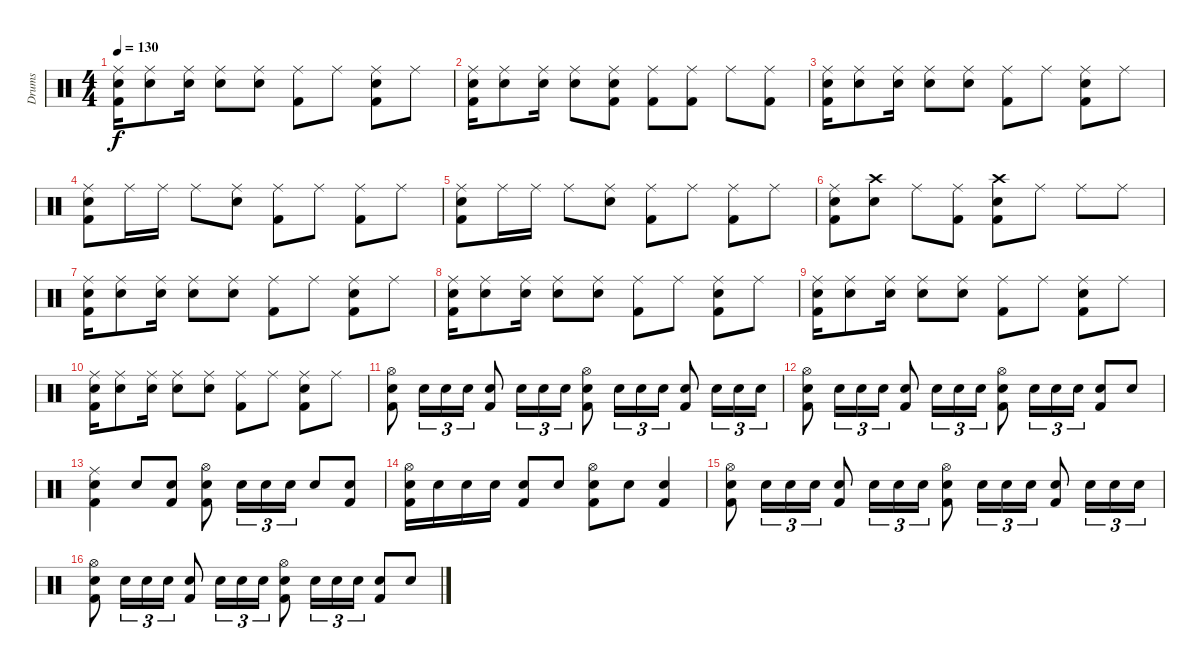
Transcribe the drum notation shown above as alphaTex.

\track ("Drums" "Drums") {instrument percussion}
\staff {score}
\articulation defaults
\ts (4 4)
\tempo 130
\clef neutral
\ks c
("Ride (middle)" "Snare (hit) 2" "Kick (hit) 2").16{dy f} ("Ride (middle)" "Snare (hit) 2").8 ("Ride (middle)" "Snare (hit) 2").16 ("Ride (middle)" "Snare (hit) 2").8 ("Ride (middle)" "Snare (hit) 2").8 ("Ride (middle)" "Kick (hit) 2").8 "Ride (middle)".8 ("Ride (middle)" "Snare (hit) 2" "Kick (hit) 2").8 "Ride (middle)".8 |
("Ride (middle)" "Snare (hit) 2" "Kick (hit) 2").16 ("Ride (middle)" "Snare (hit) 2").8 ("Ride (middle)" "Snare (hit) 2").16 ("Ride (middle)" "Snare (hit) 2").8 ("Ride (middle)" "Snare (hit) 2" "Kick (hit) 2").8 ("Ride (middle)" "Kick (hit) 2").8 ("Ride (middle)" "Kick (hit) 2").8 "Ride (middle)".8 ("Ride (middle)" "Kick (hit) 2").8 |
("Ride (middle)" "Snare (hit) 2" "Kick (hit) 2").16 ("Ride (middle)" "Snare (hit) 2").8 ("Ride (middle)" "Snare (hit) 2").16 ("Ride (middle)" "Snare (hit) 2").8 ("Ride (middle)" "Snare (hit) 2").8 ("Ride (middle)" "Kick (hit) 2").8 "Ride (middle)".8 ("Ride (middle)" "Snare (hit) 2" "Kick (hit) 2").8 "Ride (middle)".8 |
("Ride (middle)" "Snare (hit) 2" "Kick (hit) 2").8 "Ride (middle)".16 "Ride (middle)".16 "Ride (middle)".8 ("Ride (middle)" "Snare (hit) 2").8 ("Ride (middle)" "Kick (hit) 2").8 "Ride (middle)".8 ("Ride (middle)" "Kick (hit) 2").8 "Ride (middle)".8 |
("Ride (middle)" "Snare (hit) 2" "Kick (hit) 2").8 "Ride (middle)".16 "Ride (middle)".16 "Ride (middle)".8 ("Ride (middle)" "Snare (hit) 2").8 ("Ride (middle)" "Kick (hit) 2").8 "Ride (middle)".8 ("Ride (middle)" "Kick (hit) 2").8 "Ride (middle)".8 |
("Ride (middle)" "Snare (hit) 2" "Kick (hit) 2").8 ("Crash high (hit)" "Snare (hit) 2").8 "Ride (middle)".8 ("Ride (middle)" "Kick (hit) 2").8 ("Crash high (hit)" "Snare (hit) 2" "Kick (hit) 2").8 "Ride (middle)".8 "Ride (middle)".8 "Ride (middle)".8 |
("Ride (middle)" "Snare (hit) 2" "Kick (hit) 2").16 ("Ride (middle)" "Snare (hit) 2").8 ("Ride (middle)" "Snare (hit) 2").16 ("Ride (middle)" "Snare (hit) 2").8 ("Ride (middle)" "Snare (hit) 2").8 ("Ride (middle)" "Kick (hit) 2").8 "Ride (middle)".8 ("Ride (middle)" "Snare (hit) 2" "Kick (hit) 2").8 "Ride (middle)".8 |
("Ride (middle)" "Snare (hit) 2" "Kick (hit) 2").16 ("Ride (middle)" "Snare (hit) 2").8 ("Ride (middle)" "Snare (hit) 2").16 ("Ride (middle)" "Snare (hit) 2").8 ("Ride (middle)" "Snare (hit) 2").8 ("Ride (middle)" "Kick (hit) 2").8 "Ride (middle)".8 ("Ride (middle)" "Snare (hit) 2" "Kick (hit) 2").8 "Ride (middle)".8 |
("Ride (middle)" "Snare (hit) 2" "Kick (hit) 2").16 ("Ride (middle)" "Snare (hit) 2").8 ("Ride (middle)" "Snare (hit) 2").16 ("Ride (middle)" "Snare (hit) 2").8 ("Ride (middle)" "Snare (hit) 2").8 ("Ride (middle)" "Kick (hit) 2").8 "Ride (middle)".8 ("Ride (middle)" "Snare (hit) 2" "Kick (hit) 2").8 "Ride (middle)".8 |
("Ride (middle)" "Snare (hit) 2" "Kick (hit) 2").16 ("Ride (middle)" "Snare (hit) 2").8 ("Ride (middle)" "Snare (hit) 2").16 ("Ride (middle)" "Snare (hit) 2").8 ("Ride (middle)" "Snare (hit) 2").8 ("Ride (middle)" "Kick (hit) 2").8 "Ride (middle)".8 ("Ride (middle)" "Snare (hit) 2" "Kick (hit) 2").8 "Ride (middle)".8 |
("Hi-Hat (open)" "Snare (hit) 2" "Kick (hit) 2").8 "Snare (hit) 2".16{tu (3 2)} "Snare (hit) 2".16{tu (3 2)} "Snare (hit) 2".16{tu (3 2)} ("Snare (hit) 2" "Kick (hit) 2").8 "Snare (hit) 2".16{tu (3 2)} "Snare (hit) 2".16{tu (3 2)} "Snare (hit) 2".16{tu (3 2)} ("Hi-Hat (open)" "Snare (hit) 2" "Kick (hit) 2").8 "Snare (hit) 2".16{tu (3 2)} "Snare (hit) 2".16{tu (3 2)} "Snare (hit) 2".16{tu (3 2)} ("Snare (hit) 2" "Kick (hit) 2").8 "Snare (hit) 2".16{tu (3 2)} "Snare (hit) 2".16{tu (3 2)} "Snare (hit) 2".16{tu (3 2)} |
("Hi-Hat (open)" "Snare (hit) 2" "Kick (hit) 2").8 "Snare (hit) 2".16{tu (3 2)} "Snare (hit) 2".16{tu (3 2)} "Snare (hit) 2".16{tu (3 2)} ("Snare (hit) 2" "Kick (hit) 2").8 "Snare (hit) 2".16{tu (3 2)} "Snare (hit) 2".16{tu (3 2)} "Snare (hit) 2".16{tu (3 2)} ("Hi-Hat (open)" "Snare (hit) 2" "Kick (hit) 2").8 "Snare (hit) 2".16{tu (3 2)} "Snare (hit) 2".16{tu (3 2)} "Snare (hit) 2".16{tu (3 2)} ("Snare (hit) 2" "Kick (hit) 2").8 "Snare (hit) 2".8 |
("Ride (middle)" "Snare (hit) 2" "Kick (hit) 2").4 "Snare (hit) 2".8 ("Snare (hit) 2" "Kick (hit) 2").8 ("Hi-Hat (open)" "Snare (hit) 2" "Kick (hit) 2").8 "Snare (hit) 2".16{tu (3 2)} "Snare (hit) 2".16{tu (3 2)} "Snare (hit) 2".16{tu (3 2)} "Snare (hit) 2".8 ("Snare (hit) 2" "Kick (hit) 2").8 |
("Hi-Hat (open)" "Snare (hit) 2" "Kick (hit) 2").16 "Snare (hit) 2".16 "Snare (hit) 2".16 "Snare (hit) 2".16 ("Snare (hit) 2" "Kick (hit) 2").8 "Snare (hit) 2".8 ("Hi-Hat (open)" "Snare (hit) 2" "Kick (hit) 2").8 "Snare (hit) 2".8 ("Snare (hit) 2" "Kick (hit) 2").4 |
("Hi-Hat (open)" "Snare (hit) 2" "Kick (hit) 2").8 "Snare (hit) 2".16{tu (3 2)} "Snare (hit) 2".16{tu (3 2)} "Snare (hit) 2".16{tu (3 2)} ("Snare (hit) 2" "Kick (hit) 2").8 "Snare (hit) 2".16{tu (3 2)} "Snare (hit) 2".16{tu (3 2)} "Snare (hit) 2".16{tu (3 2)} ("Hi-Hat (open)" "Snare (hit) 2" "Kick (hit) 2").8 "Snare (hit) 2".16{tu (3 2)} "Snare (hit) 2".16{tu (3 2)} "Snare (hit) 2".16{tu (3 2)} ("Snare (hit) 2" "Kick (hit) 2").8 "Snare (hit) 2".16{tu (3 2)} "Snare (hit) 2".16{tu (3 2)} "Snare (hit) 2".16{tu (3 2)} |
("Hi-Hat (open)" "Snare (hit) 2" "Kick (hit) 2").8 "Snare (hit) 2".16{tu (3 2)} "Snare (hit) 2".16{tu (3 2)} "Snare (hit) 2".16{tu (3 2)} ("Snare (hit) 2" "Kick (hit) 2").8 "Snare (hit) 2".16{tu (3 2)} "Snare (hit) 2".16{tu (3 2)} "Snare (hit) 2".16{tu (3 2)} ("Hi-Hat (open)" "Snare (hit) 2" "Kick (hit) 2").8 "Snare (hit) 2".16{tu (3 2)} "Snare (hit) 2".16{tu (3 2)} "Snare (hit) 2".16{tu (3 2)} ("Snare (hit) 2" "Kick (hit) 2").8 "Snare (hit) 2".8
